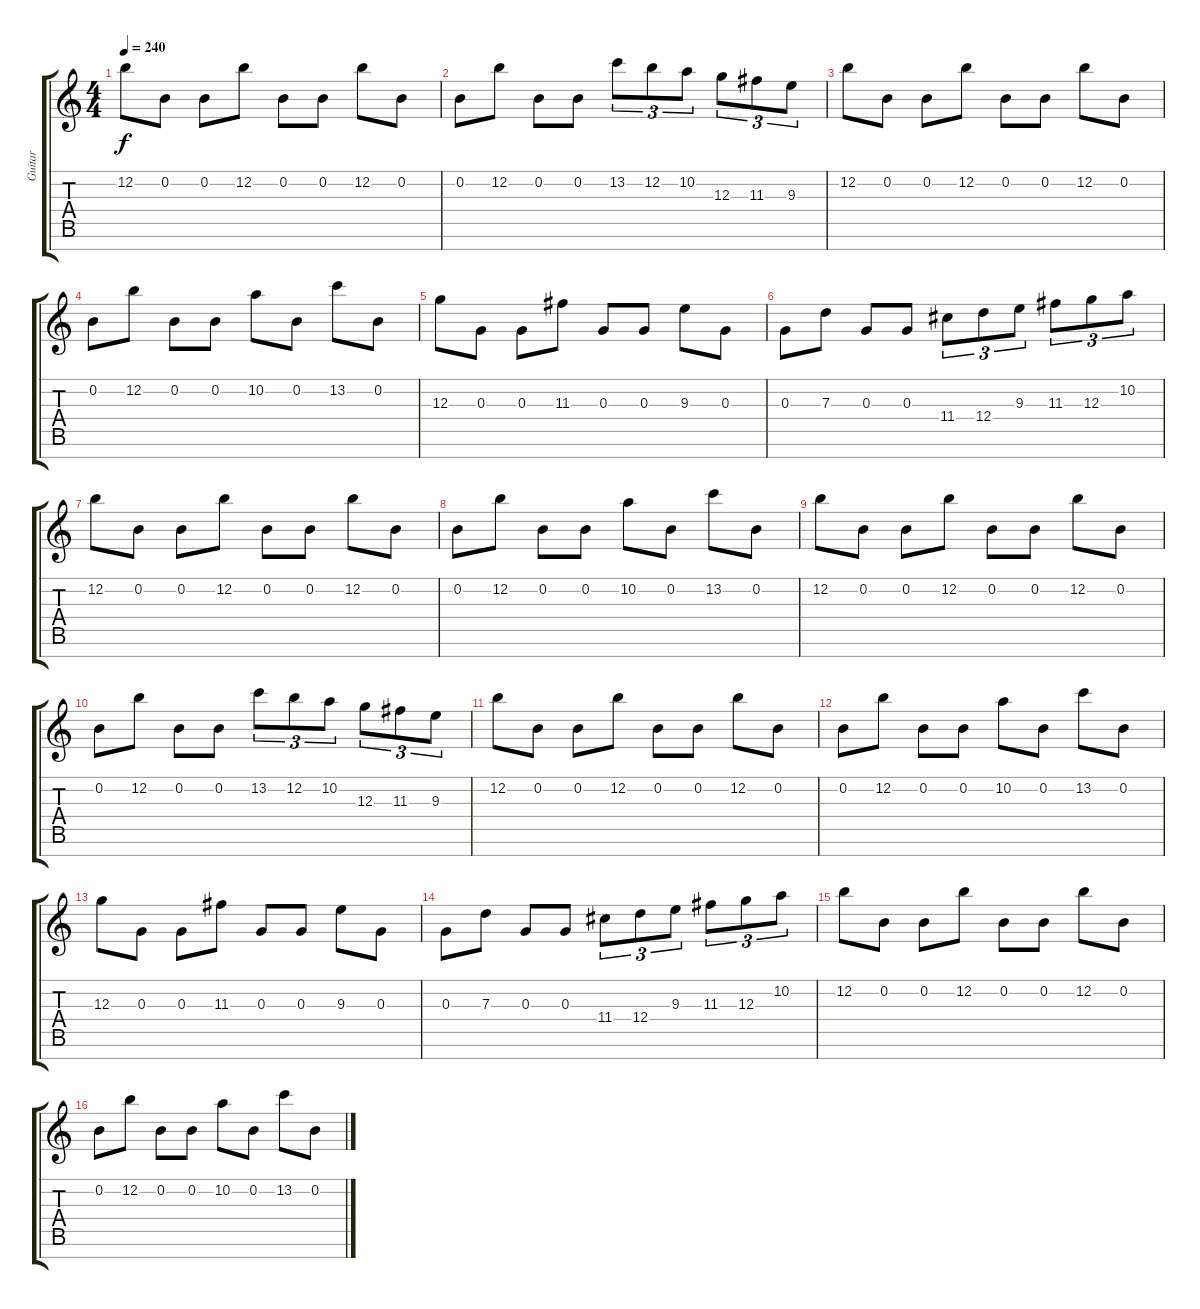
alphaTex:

\track ("Guitar" "Guitar") {instrument distortionguitar}
\staff {score tabs}
\tuning (E4 B3 G3 D3 A2 E2 B1) {hide}
\ts (4 4)
\tempo 240
\clef g2
\ks c
12.2.8{dy f} 0.2.8 0.2.8 12.2.8 0.2.8 0.2.8 12.2.8 0.2.8 |
0.2.8 12.2.8 0.2.8 0.2.8 13.2.8{tu (3 2)} 12.2.8{tu (3 2)} 10.2.8{tu (3 2)} 12.3.8{tu (3 2)} 11.3.8{tu (3 2)} 9.3.8{tu (3 2)} |
12.2.8 0.2.8 0.2.8 12.2.8 0.2.8 0.2.8 12.2.8 0.2.8 |
0.2.8 12.2.8 0.2.8 0.2.8 10.2.8 0.2.8 13.2.8 0.2.8 |
12.3.8 0.3.8 0.3.8 11.3.8 0.3.8 0.3.8 9.3.8 0.3.8 |
0.3.8 7.3.8 0.3.8 0.3.8 11.4.8{tu (3 2)} 12.4.8{tu (3 2)} 9.3.8{tu (3 2)} 11.3.8{tu (3 2)} 12.3.8{tu (3 2)} 10.2.8{tu (3 2)} |
12.2.8 0.2.8 0.2.8 12.2.8 0.2.8 0.2.8 12.2.8 0.2.8 |
0.2.8 12.2.8 0.2.8 0.2.8 10.2.8 0.2.8 13.2.8 0.2.8 |
12.2.8 0.2.8 0.2.8 12.2.8 0.2.8 0.2.8 12.2.8 0.2.8 |
0.2.8 12.2.8 0.2.8 0.2.8 13.2.8{tu (3 2)} 12.2.8{tu (3 2)} 10.2.8{tu (3 2)} 12.3.8{tu (3 2)} 11.3.8{tu (3 2)} 9.3.8{tu (3 2)} |
12.2.8 0.2.8 0.2.8 12.2.8 0.2.8 0.2.8 12.2.8 0.2.8 |
0.2.8 12.2.8 0.2.8 0.2.8 10.2.8 0.2.8 13.2.8 0.2.8 |
12.3.8 0.3.8 0.3.8 11.3.8 0.3.8 0.3.8 9.3.8 0.3.8 |
0.3.8 7.3.8 0.3.8 0.3.8 11.4.8{tu (3 2)} 12.4.8{tu (3 2)} 9.3.8{tu (3 2)} 11.3.8{tu (3 2)} 12.3.8{tu (3 2)} 10.2.8{tu (3 2)} |
12.2.8 0.2.8 0.2.8 12.2.8 0.2.8 0.2.8 12.2.8 0.2.8 |
0.2.8 12.2.8 0.2.8 0.2.8 10.2.8 0.2.8 13.2.8 0.2.8
